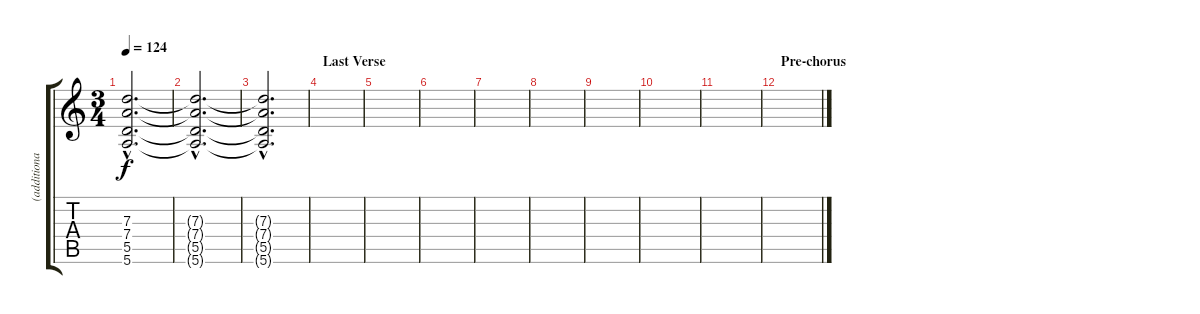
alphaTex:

\track ("(additional chorus background)" "(additiona") {instrument distortionguitar}
\staff {score tabs}
\tuning (E4 B3 G3 D3 A2 E2) {hide}
\ts (3 4)
\tempo 124
\clef g2
\ks c
(7.3{hac t} 7.4{hac t} 5.5{hac t} 5.6{hac t}).2{d dy f} |
(7.3{hac t} 7.4{hac t} 5.5{hac t} 5.6{hac t}).2{d} |
(7.3{hac t} 7.4{hac t} 5.5{hac t} 5.6{hac t}).2{d} |
\section ("" "Last Verse")
|
|
|
|
|
|
|
|
\section ("" "Pre-chorus")
